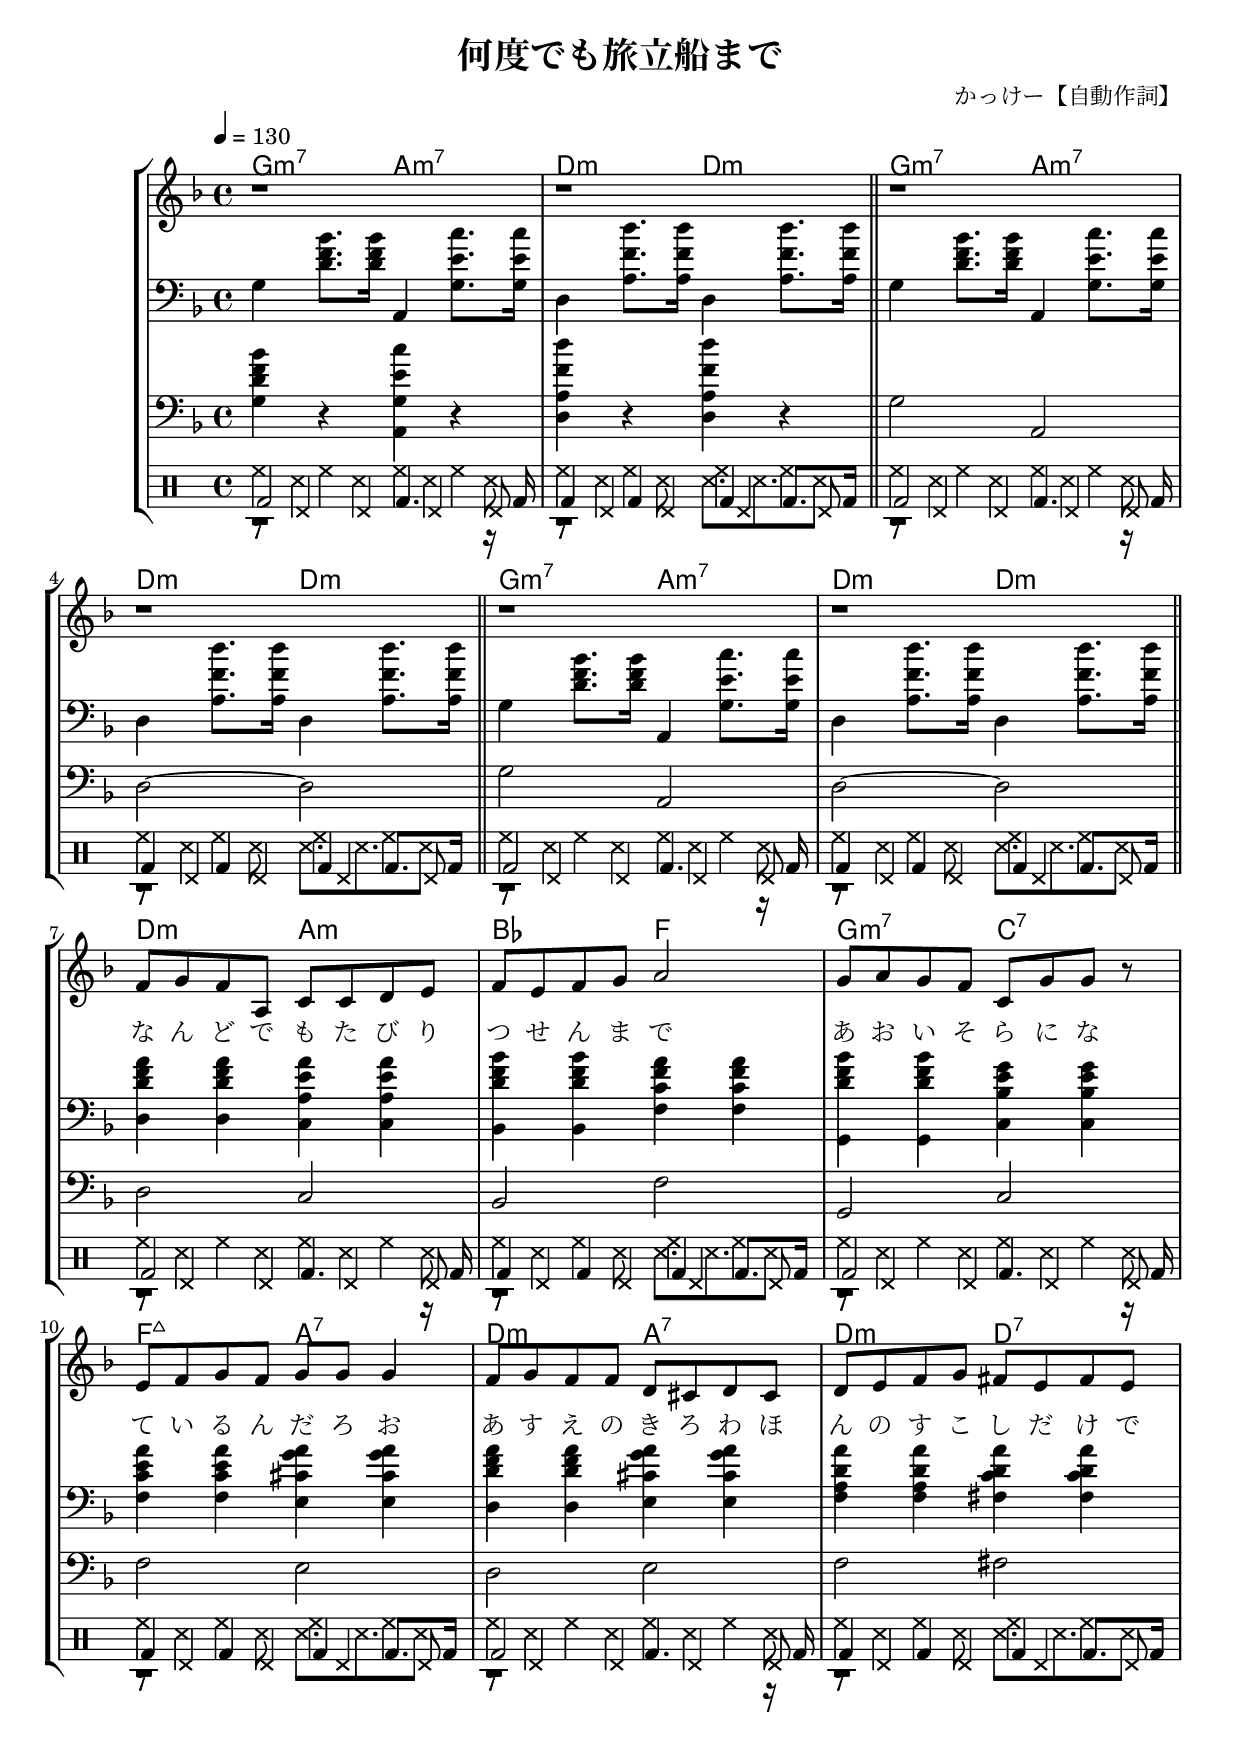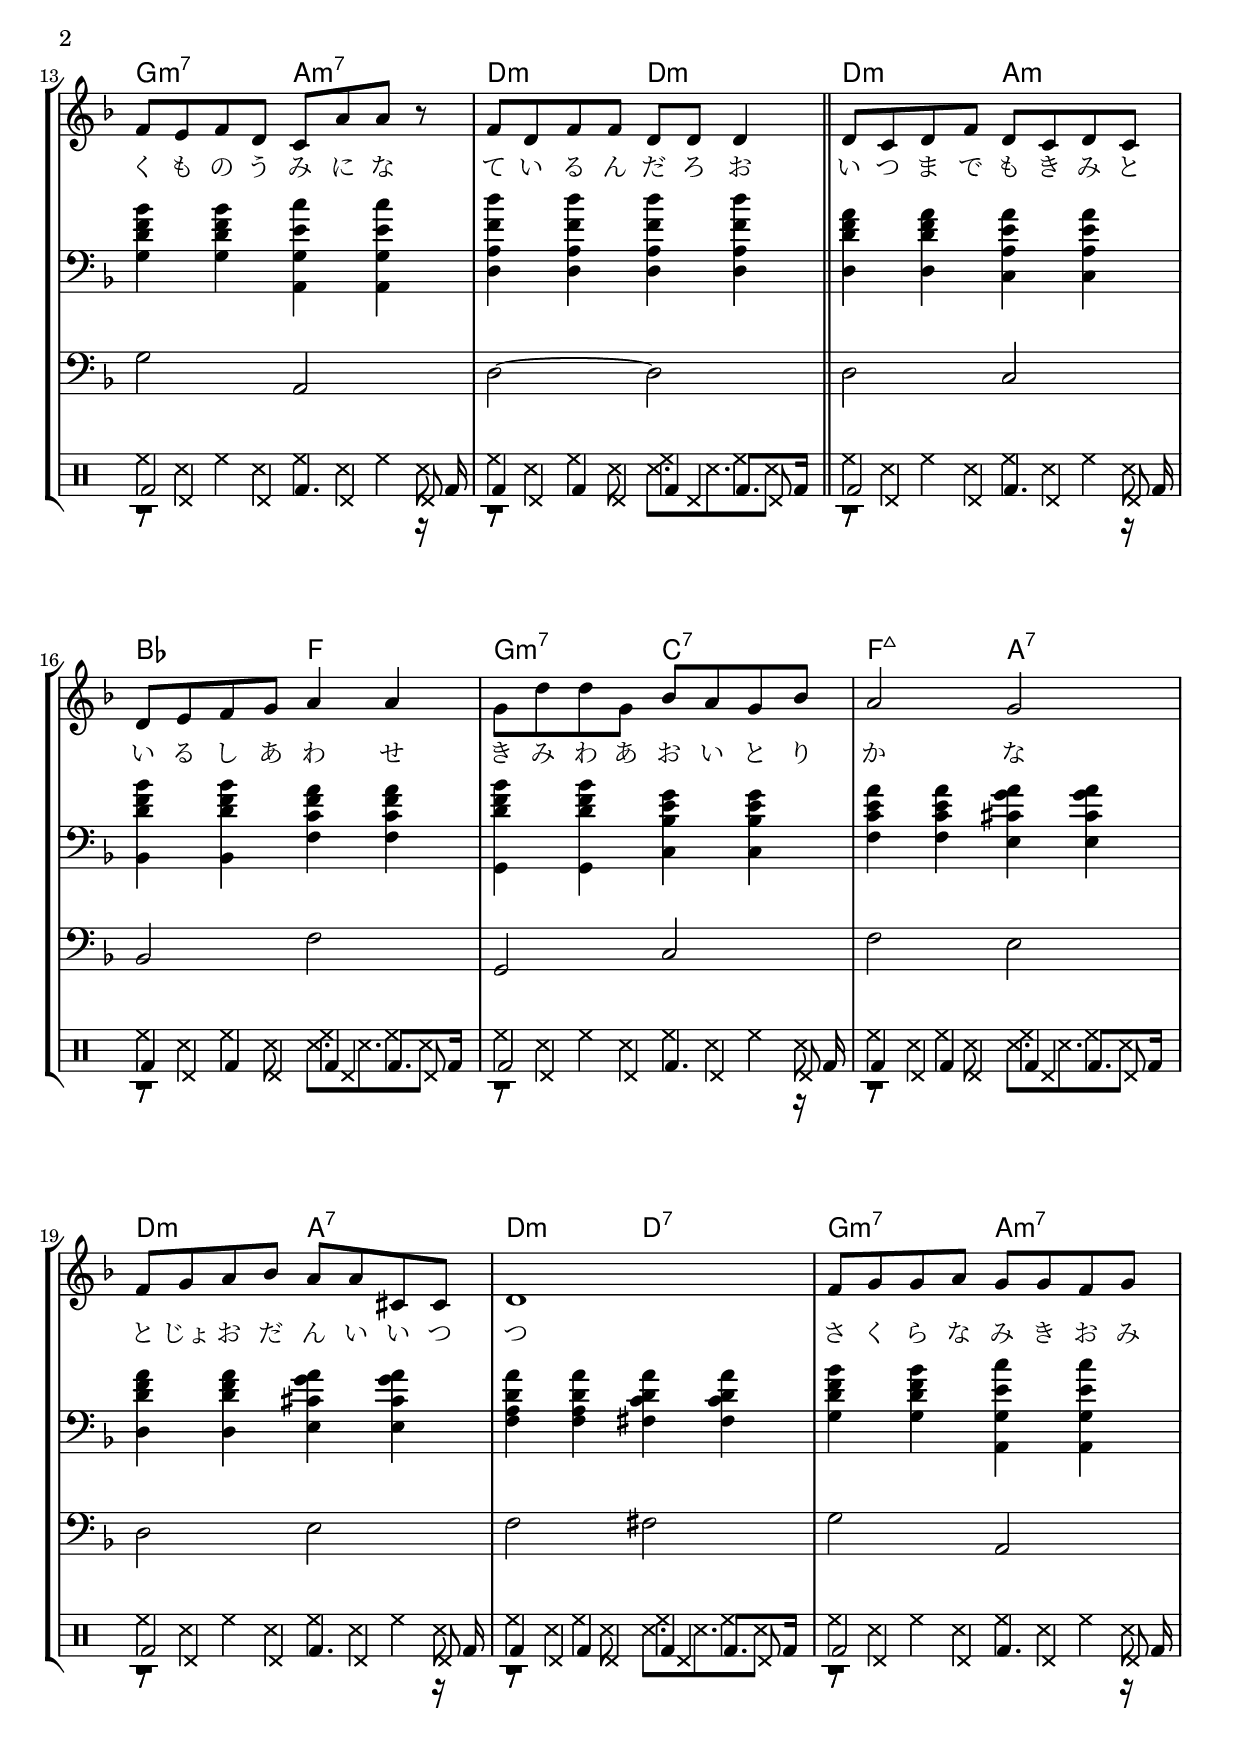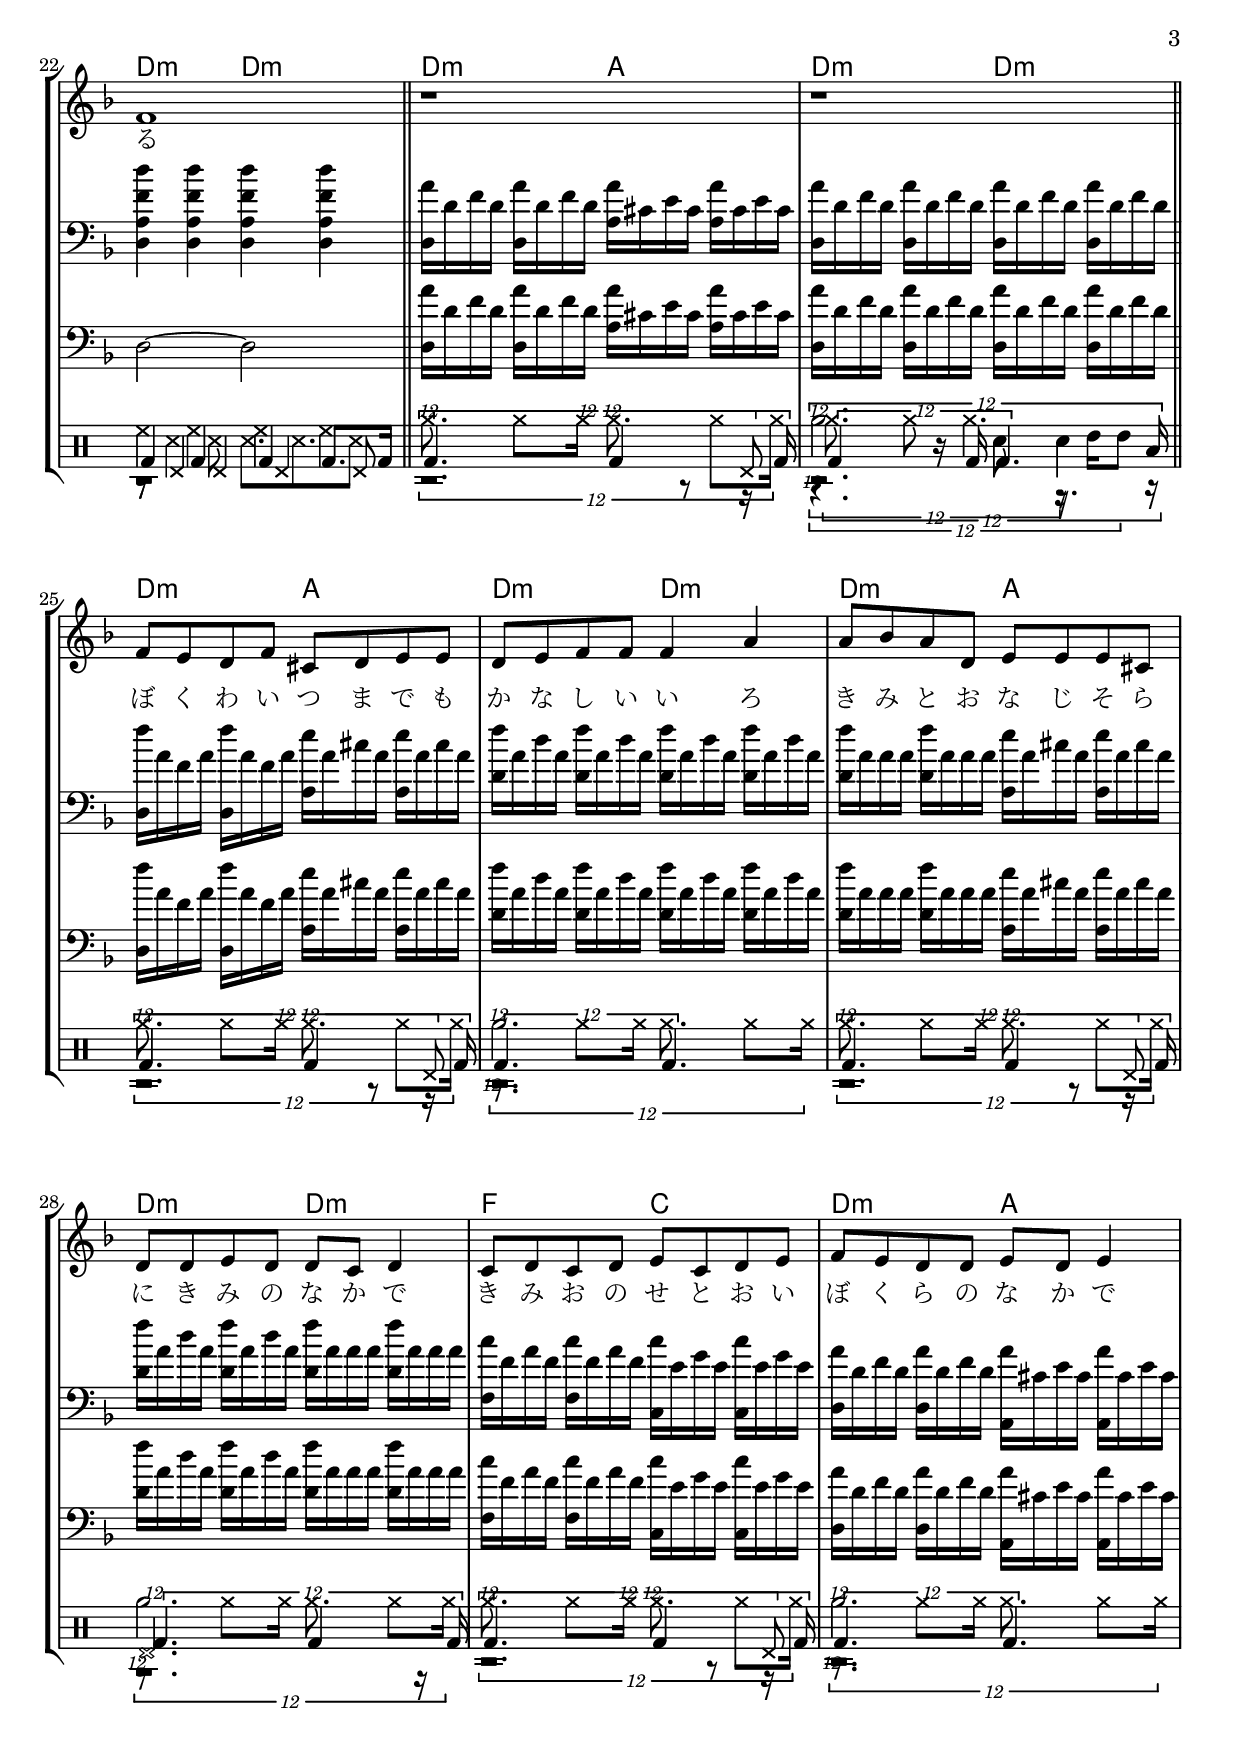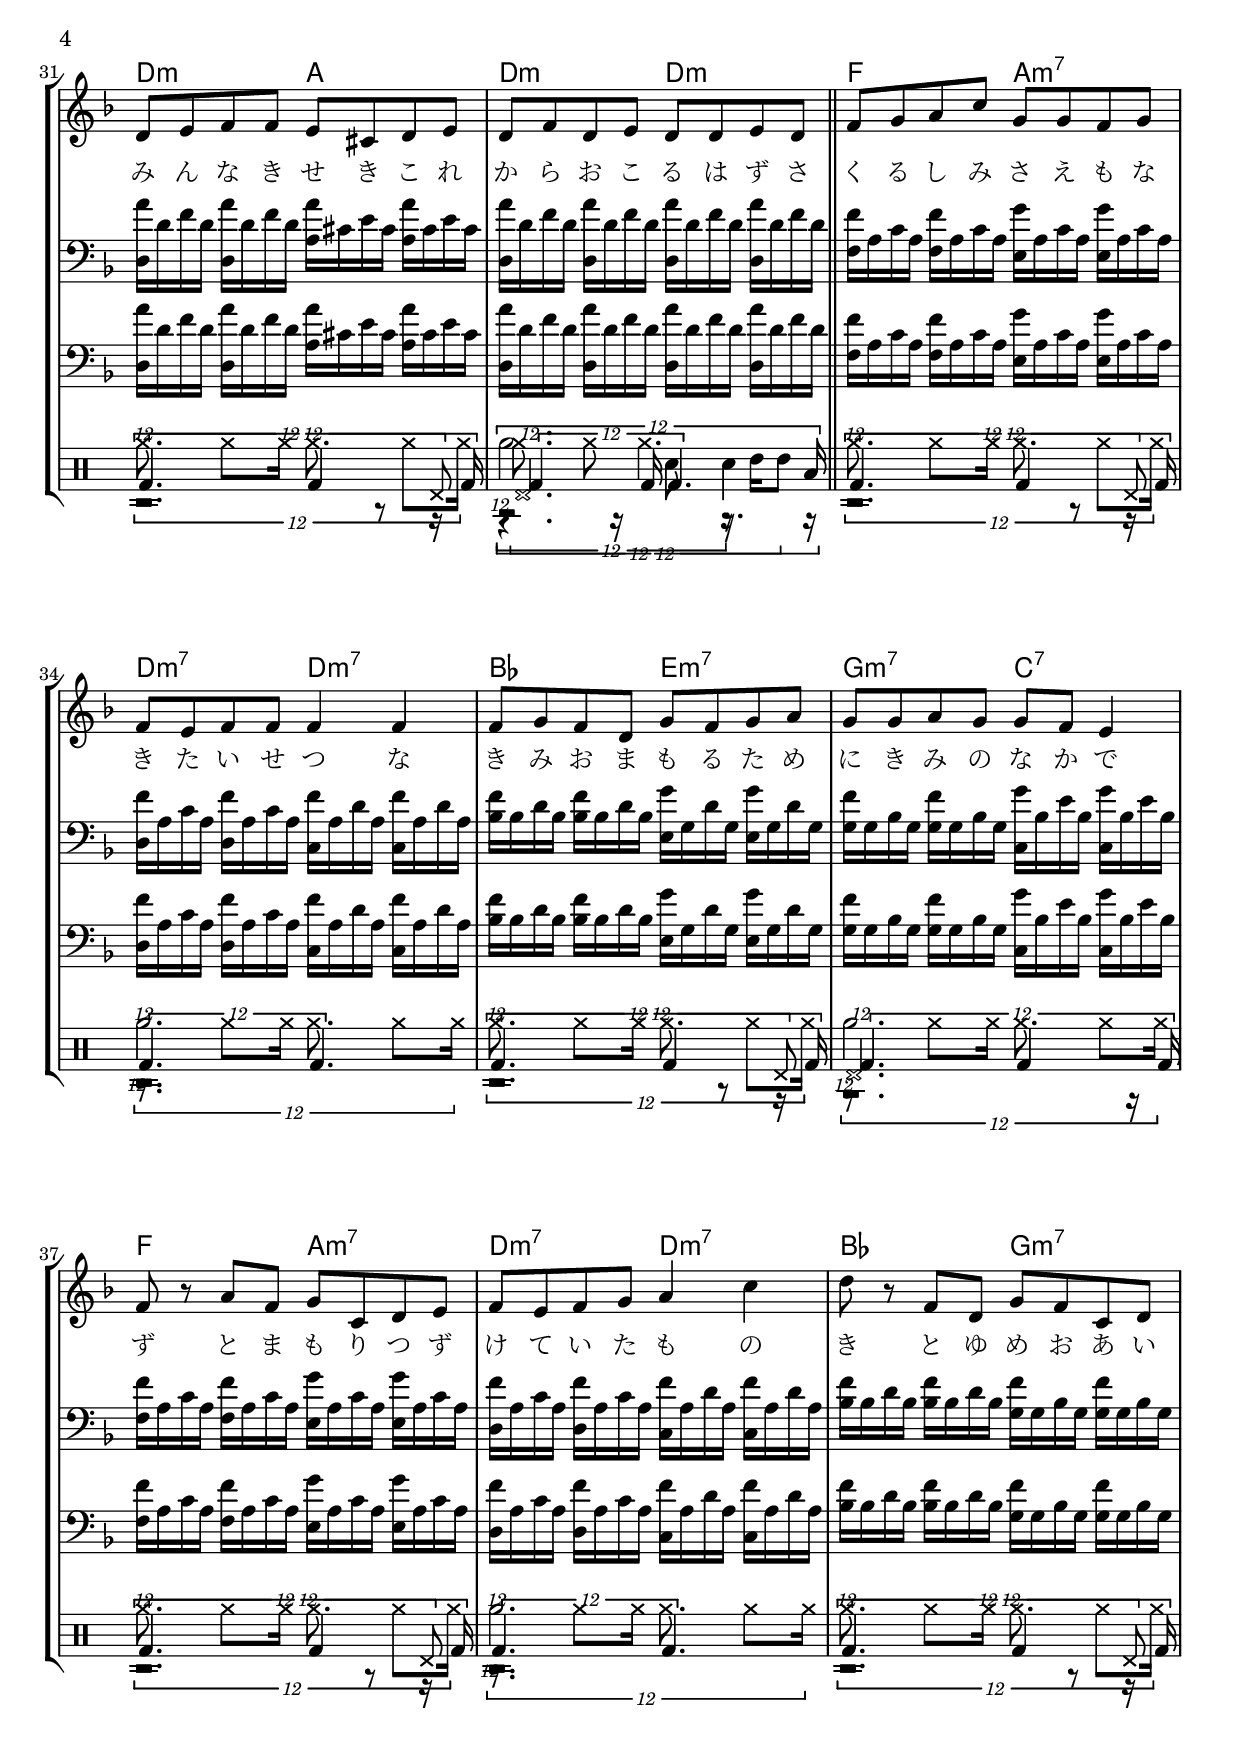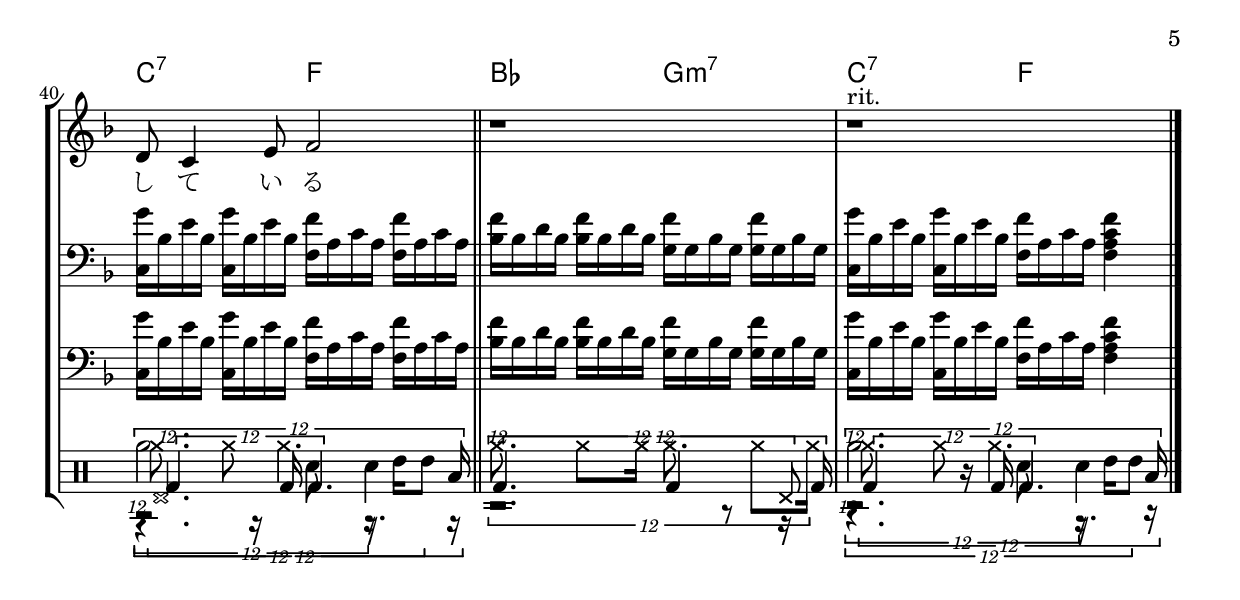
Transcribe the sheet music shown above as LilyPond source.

\version "2.12.1"

\header {
	title = \markup {何度でも旅立船まで}
	composer = \markup \center-column {かっけー【自動作詞】}
}

harmony = \chordmode {
	g2:min7 a:min7 d:m d:m 

	g:min7 a:min7 d:m d:m 

	g:min7 a:min7 d:m d:m 

	d:m a:m bes f g:min7 c:7 f:maj7 a:7 d:m a:7 d:m d:7 g:min7 a:min7 d:m d:m 

	d:m a:m bes f g:min7 c:7 f:maj7 a:7 d:m a:7 d:m d:7 g:min7 a:min7 d:m d:m 

	d:m a d:m d:m 

	d:m a d:m d:m d:m a d:m d:m f c d:m a d:m a d:m d:m 

	f a:min7 d:min7 d:min7 bes e:min7 g:min7 c:7 f a:min7 d:min7 d:min7 bes g:min7 c:7 f 

	bes g:min7 c:7 f 
}

melody = {
	\key f \major
	\tempo 4 = 130
	r1 | r1   
	r1 | r1   
	r1 | r1   
	\set Staff.midiInstrument = #"fss0.5"
	\set Staff.midiMinimumVolume = #0.7
	\set Staff.midiMaximumVolume = #0.9
	f'8  g'8  f'8  a8  c'8  c'8  d'8  e'8 
	f'8  e'8  f'8  g'8  a'2 
	g'8  a'8  g'8  f'8  c'8  g'8  g'8  r8 
	e'8  f'8  g'8  f'8  g'8  g'8  g'4 
	f'8  g'8  f'8  f'8  d'8  cis'8  d'8  cis'8 
	d'8  e'8  f'8  g'8  fis'8  e'8  fis'8  e'8 
	f'8  e'8  f'8  d'8  c'8  a'8  a'8  r8 
	f'8  d'8  f'8  f'8  d'8  d'8  d'4
	\set Staff.midiInstrument = #"fss0.5"
	\set Staff.midiMinimumVolume = #0.7
	\set Staff.midiMaximumVolume = #0.9
	d'8  c'8  d'8  f'8  d'8  c'8  d'8  c'8 
	d'8  e'8  f'8  g'8  a'4  a'4 
	g'8  d''8  d''8  g'8  bes'8  a'8  g'8  bes'8 
	a'2  g'2 
	f'8  g'8  a'8  bes'8  a'8  a'8  cis'8  cis'8 
	d'1 
	f'8  g'8  g'8  a'8  g'8  g'8  f'8  g'8 
	f'1
	r1 | r1   
	\set Staff.midiInstrument = #"fss0.5"
	\set Staff.midiMinimumVolume = #0.7
	\set Staff.midiMaximumVolume = #0.9
	f'8  e'8  d'8  f'8  cis'8  d'8  e'8  e'8 
	d'8  e'8  f'8  f'8  f'4  a'4 
	a'8  bes'8  a'8  d'8  e'8  e'8  e'8  cis'8 
	d'8  d'8  e'8  d'8  d'8  c'8  d'4 
	c'8  d'8  c'8  d'8  e'8  c'8  d'8  e'8 
	f'8  e'8  d'8  d'8  e'8  d'8  e'4 
	d'8  e'8  f'8  f'8  e'8  cis'8  d'8  e'8 
	d'8  f'8  d'8  e'8  d'8  d'8  e'8  d'8
	\set Staff.midiInstrument = #"fss0.5"
	\set Staff.midiMinimumVolume = #0.7
	\set Staff.midiMaximumVolume = #0.9
	f'8  g'8  a'8  c''8  g'8  g'8  f'8  g'8 
	f'8  e'8  f'8  f'8  f'4  f'4 
	f'8  g'8  f'8  d'8  g'8  f'8  g'8  a'8 
	g'8  g'8  a'8  g'8  g'8  f'8  e'4 
	f'8  r8  a'8  f'8  g'8  c'8  d'8  e'8 
	f'8  e'8  f'8  g'8  a'4  c''4 
	d''8  r8  f'8  d'8  g'8  f'8  c'8  d'8 
	d'8  c'4  e'8  f'2
	r1 | r1^"rit." \bar "|."
}

words = \lyricmode {
	
	
	
	な  ん  ど  で  も  た  び  り  つ  せ  ん  ま  で  あ  お  い  そ  ら  に  な  て  い  る  ん  だ  ろ  お  あ  す  え  の  き  ろ  わ  ほ  ん  の  す  こ  し  だ  け  で  く  も  の  う  み  に  な  て  い  る  ん  だ  ろ  お  
	い  つ  ま  で  も  き  み  と  い  る  し  あ  わ  せ  き  み  わ  あ  お  い  と  り  か  な  と  じょ  お  だ  ん  い  い  つ  つ  さ  く  ら  な  み  き  お  み  る  
	
	ぼ  く  わ  い  つ  ま  で  も  か  な  し  い  い  ろ  き  み  と  お  な  じ  そ  ら  に  き  み  の  な  か  で  き  み  お  の  せ  と  お  い  ぼ  く  ら  の  な  か  で  み  ん  な  き  せ  き  こ  れ  か  ら  お  こ  る  は  ず  さ  
	く  る  し  み  さ  え  も  な  き  た  い  せ  つ  な  き  み  お  ま  も  る  た  め  に  き  み  の  な  か  で  ず  と  ま  も  り  つ  ず  け  て  い  た  も  の  き  と  ゆ  め  お  あ  い  し  て  い  る  
	
}

tempochange = {
	\tempo 4 = 130
	r1 | r1 \bar "||"
	\tempo 4 = 130
	r1 | r1 \bar "||"
	\tempo 4 = 130
	r1 | r1 \bar "||"
	\tempo 4 = 130
	r1 | r1 | r1 | r1 | r1 | r1 | r1 | r1 \bar "||"
	\tempo 4 = 130
	r1 | r1 | r1 | r1 | r1 | r1 | r1 | r1 \bar "||"
	\tempo 4 = 130
	r1 | r1 \bar "||"
	\tempo 4 = 130
	r1 | r1 | r1 | r1 | r1 | r1 | r1 | r1 \bar "||"
	\tempo 4 = 130
	r1 | r1 | r1 | r1 | r1 | r1 | r1 | r1 \bar "||"
	\tempo 4 = 130
	r1 | \tempo 4 = 97 r2 \tempo 4 = 86 r2 \bar "|."
}

mainacc = {
	\clef bass
	\set Staff.midiInstrument = #"Electric Guitar (jazz)"
	\set Staff.midiMinimumVolume = #0.3
	\set Staff.midiMaximumVolume = #0.6
	\key f \major
	\tempo 4 = 130
	g4 <d' f' bes'>8. <d' f' bes'>16
	a,4 <g e' c''>8. <g e' c''>16
	d4 <a f' d''>8. <a f' d''>16
	d4 <a f' d''>8. <a f' d''>16
	\bar "||"

	\set Staff.midiInstrument = #"Electric Guitar (jazz)"
	\set Staff.midiMinimumVolume = #0.3
	\set Staff.midiMaximumVolume = #0.6
	g4 <d' f' bes'>8. <d' f' bes'>16
	a,4 <g e' c''>8. <g e' c''>16
	d4 <a f' d''>8. <a f' d''>16
	d4 <a f' d''>8. <a f' d''>16
	\bar "||"

	\set Staff.midiInstrument = #"Electric Guitar (jazz)"
	\set Staff.midiMinimumVolume = #0.3
	\set Staff.midiMaximumVolume = #0.6
	g4 <d' f' bes'>8. <d' f' bes'>16
	a,4 <g e' c''>8. <g e' c''>16
	d4 <a f' d''>8. <a f' d''>16
	d4 <a f' d''>8. <a f' d''>16
	\bar "||"

	\set Staff.midiInstrument = #"String Ensemble 1"
	\set Staff.midiMinimumVolume = #0.3
	\set Staff.midiMaximumVolume = #0.6
	<d d' f' a'>4 <d d' f' a'>4
	<c a e' a'>4 <c a e' a'>4
	<bes, d' f' bes'>4 <bes, d' f' bes'>4
	<f c' f' a'>4 <f c' f' a'>4
	<g, d' f' bes'>4 <g, d' f' bes'>4
	<c bes e' g'>4 <c bes e' g'>4
	<f c' e' a'>4 <f c' e' a'>4
	<e cis' g' a'>4 <e cis' g' a'>4
	<d d' f' a'>4 <d d' f' a'>4
	<e cis' g' a'>4 <e cis' g' a'>4
	<f a d' a'>4 <f a d' a'>4
	<fis c' d' a'>4 <fis c' d' a'>4
	<g d' f' bes'>4 <g d' f' bes'>4
	<a, g e' c''>4 <a, g e' c''>4
	<d a f' d''>4 <d a f' d''>4
	<d a f' d''>4 <d a f' d''>4
	\bar "||"

	\set Staff.midiInstrument = #"String Ensemble 1"
	\set Staff.midiMinimumVolume = #0.3
	\set Staff.midiMaximumVolume = #0.6
	<d d' f' a'>4 <d d' f' a'>4
	<c a e' a'>4 <c a e' a'>4
	<bes, d' f' bes'>4 <bes, d' f' bes'>4
	<f c' f' a'>4 <f c' f' a'>4
	<g, d' f' bes'>4 <g, d' f' bes'>4
	<c bes e' g'>4 <c bes e' g'>4
	<f c' e' a'>4 <f c' e' a'>4
	<e cis' g' a'>4 <e cis' g' a'>4
	<d d' f' a'>4 <d d' f' a'>4
	<e cis' g' a'>4 <e cis' g' a'>4
	<f a d' a'>4 <f a d' a'>4
	<fis c' d' a'>4 <fis c' d' a'>4
	<g d' f' bes'>4 <g d' f' bes'>4
	<a, g e' c''>4 <a, g e' c''>4
	<d a f' d''>4 <d a f' d''>4
	<d a f' d''>4 <d a f' d''>4
	\bar "||"

	\set Staff.midiInstrument = #"String Ensemble 1"
	\set Staff.midiMinimumVolume = #0.3
	\set Staff.midiMaximumVolume = #0.6
	<d a'>16 d' f' d' <d a'> d' f' d'
	<a a'>16 cis' e' cis' <a a'> cis' e' cis'
	<d a'>16 d' f' d' <d a'> d' f' d'
	<d a'>16 d' f' d' <d a'> d' f' d'
	\bar "||"

	\set Staff.midiInstrument = #"String Ensemble 1"
	\set Staff.midiMinimumVolume = #0.3
	\set Staff.midiMaximumVolume = #0.6
	<d f''>16 a' f' a' <d f''> a' f' a'
	<a e''>16 a' cis'' a' <a e''> a' cis'' a'
	<d' f''>16 a' d'' a' <d' f''> a' d'' a'
	<d' f''>16 a' d'' a' <d' f''> a' d'' a'
	<d' f''>16 a' a' a' <d' f''> a' a' a'
	<a e''>16 a' cis'' a' <a e''> a' cis'' a'
	<d' f''>16 a' d'' a' <d' f''> a' d'' a'
	<d' f''>16 a' a' a' <d' f''> a' a' a'
	<f c''>16 f' a' f' <f c''> f' a' f'
	<c c''>16 e' g' e' <c c''> e' g' e'
	<d a'>16 d' f' d' <d a'> d' f' d'
	<a, a'>16 cis' e' cis' <a, a'> cis' e' cis'
	<d a'>16 d' f' d' <d a'> d' f' d'
	<a a'>16 cis' e' cis' <a a'> cis' e' cis'
	<d a'>16 d' f' d' <d a'> d' f' d'
	<d a'>16 d' f' d' <d a'> d' f' d'
	\bar "||"

	\set Staff.midiInstrument = #"String Ensemble 1"
	\set Staff.midiMinimumVolume = #0.3
	\set Staff.midiMaximumVolume = #0.6
	<f f'>16 a c' a <f f'> a c' a
	<e g'>16 a c' a <e g'> a c' a
	<d f'>16 a c' a <d f'> a c' a
	<c f'>16 a d' a <c f'> a d' a
	<bes f'>16 bes d' bes <bes f'> bes d' bes
	<e g'>16 g d' g <e g'> g d' g
	<g f'>16 g bes g <g f'> g bes g
	<c g'>16 bes e' bes <c g'> bes e' bes
	<f f'>16 a c' a <f f'> a c' a
	<e g'>16 a c' a <e g'> a c' a
	<d f'>16 a c' a <d f'> a c' a
	<c f'>16 a d' a <c f'> a d' a
	<bes f'>16 bes d' bes <bes f'> bes d' bes
	<g f'>16 g bes g <g f'> g bes g
	<c g'>16 bes e' bes <c g'> bes e' bes
	<f f'>16 a c' a <f f'> a c' a
	\bar "||"

	\set Staff.midiInstrument = #"String Ensemble 1"
	\set Staff.midiMinimumVolume = #0.3
	\set Staff.midiMaximumVolume = #0.6
	<bes f'>16 bes d' bes <bes f'> bes d' bes
	<g f'>16 g bes g <g f'> g bes g
	<c g'>16 bes e' bes <c g'> bes e' bes
	<f f'>16 a c' a <f a c' f'>4
	\bar "|."
}

subacc = {
	\clef bass
	\set Staff.midiInstrument = #"Pizzicato Strings"
	\set Staff.midiMinimumVolume = #0.3
	\set Staff.midiMaximumVolume = #0.6
	\key f \major
	\tempo 4 = 130
	<g d' f' bes'>4 r4
	<a, g e' c''>4 r4
	<d a f' d''>4 r4
	<d a f' d''>4 r4
	\bar "||"

	\set Staff.midiInstrument = #"Pizzicato Strings"
	\set Staff.midiMinimumVolume = #0.3
	\set Staff.midiMaximumVolume = #0.6
	g2
	~a,2
	d2
	~d2
	\bar "||"

	\set Staff.midiInstrument = #"Pizzicato Strings"
	\set Staff.midiMinimumVolume = #0.3
	\set Staff.midiMaximumVolume = #0.6
	g2
	~a,2
	d2
	~d2
	\bar "||"

	\set Staff.midiInstrument = #"Pizzicato Strings"
	\set Staff.midiMinimumVolume = #0.3
	\set Staff.midiMaximumVolume = #0.6
	d2
	~c2
	bes,2
	~f2
	g,2
	~c2
	f2
	~e2
	d2
	~e2
	f2
	~fis2
	g2
	~a,2
	d2
	~d2
	\bar "||"

	\set Staff.midiInstrument = #"Pizzicato Strings"
	\set Staff.midiMinimumVolume = #0.3
	\set Staff.midiMaximumVolume = #0.6
	d2
	~c2
	bes,2
	~f2
	g,2
	~c2
	f2
	~e2
	d2
	~e2
	f2
	~fis2
	g2
	~a,2
	d2
	~d2
	\bar "||"

	\set Staff.midiInstrument = #"String Ensemble 2"
	\set Staff.midiMinimumVolume = #0.3
	\set Staff.midiMaximumVolume = #0.6
	<d a'>16 d' f' d' <d a'> d' f' d'
	<a a'>16 cis' e' cis' <a a'> cis' e' cis'
	<d a'>16 d' f' d' <d a'> d' f' d'
	<d a'>16 d' f' d' <d a'> d' f' d'
	\bar "||"

	\set Staff.midiInstrument = #"String Ensemble 2"
	\set Staff.midiMinimumVolume = #0.3
	\set Staff.midiMaximumVolume = #0.6
	<d f''>16 a' f' a' <d f''> a' f' a'
	<a e''>16 a' cis'' a' <a e''> a' cis'' a'
	<d' f''>16 a' d'' a' <d' f''> a' d'' a'
	<d' f''>16 a' d'' a' <d' f''> a' d'' a'
	<d' f''>16 a' a' a' <d' f''> a' a' a'
	<a e''>16 a' cis'' a' <a e''> a' cis'' a'
	<d' f''>16 a' d'' a' <d' f''> a' d'' a'
	<d' f''>16 a' a' a' <d' f''> a' a' a'
	<f c''>16 f' a' f' <f c''> f' a' f'
	<c c''>16 e' g' e' <c c''> e' g' e'
	<d a'>16 d' f' d' <d a'> d' f' d'
	<a, a'>16 cis' e' cis' <a, a'> cis' e' cis'
	<d a'>16 d' f' d' <d a'> d' f' d'
	<a a'>16 cis' e' cis' <a a'> cis' e' cis'
	<d a'>16 d' f' d' <d a'> d' f' d'
	<d a'>16 d' f' d' <d a'> d' f' d'
	\bar "||"

	\set Staff.midiInstrument = #"String Ensemble 2"
	\set Staff.midiMinimumVolume = #0.3
	\set Staff.midiMaximumVolume = #0.6
	<f f'>16 a c' a <f f'> a c' a
	<e g'>16 a c' a <e g'> a c' a
	<d f'>16 a c' a <d f'> a c' a
	<c f'>16 a d' a <c f'> a d' a
	<bes f'>16 bes d' bes <bes f'> bes d' bes
	<e g'>16 g d' g <e g'> g d' g
	<g f'>16 g bes g <g f'> g bes g
	<c g'>16 bes e' bes <c g'> bes e' bes
	<f f'>16 a c' a <f f'> a c' a
	<e g'>16 a c' a <e g'> a c' a
	<d f'>16 a c' a <d f'> a c' a
	<c f'>16 a d' a <c f'> a d' a
	<bes f'>16 bes d' bes <bes f'> bes d' bes
	<g f'>16 g bes g <g f'> g bes g
	<c g'>16 bes e' bes <c g'> bes e' bes
	<f f'>16 a c' a <f f'> a c' a
	\bar "||"

	\set Staff.midiInstrument = #"String Ensemble 2"
	\set Staff.midiMinimumVolume = #0.3
	\set Staff.midiMaximumVolume = #0.6
	<bes f'>16 bes d' bes <bes f'> bes d' bes
	<g f'>16 g bes g <g f'> g bes g
	<c g'>16 bes e' bes <c g'> bes e' bes
	<f f'>16 a c' a <f a c' f'>4
	\bar "|."
}

percA = {
	\drummode {
	hh4 hh4 hh4 hh4  |hh4 hh4 hh4 hh4  \bar "||"
	hh4 hh4 hh4 hh4  |hh4 hh4 hh4 hh4  \bar "||"
	hh4 hh4 hh4 hh4  |hh4 hh4 hh4 hh4  \bar "||"
	hh4 hh4 hh4 hh4  |hh4 hh4 hh4 hh4  |hh4 hh4 hh4 hh4  |hh4 hh4 hh4 hh4  |hh4 hh4 hh4 hh4  |hh4 hh4 hh4 hh4  |hh4 hh4 hh4 hh4  |hh4 hh4 hh4 hh4  \bar "||"
	hh4 hh4 hh4 hh4  |hh4 hh4 hh4 hh4  |hh4 hh4 hh4 hh4  |hh4 hh4 hh4 hh4  |hh4 hh4 hh4 hh4  |hh4 hh4 hh4 hh4  |hh4 hh4 hh4 hh4  |hh4 hh4 hh4 hh4  \bar "||"
	\times 16/12{ cymr8. cymr8 cymr16 cymr8. cymr8 cymr16 } |\times 16/12{ cymr8. cymr8 cymr4. r16 } \bar "||"
	\times 16/12{ cymr8. cymr8 cymr16 cymr8. cymr8 cymr16 } |\times 16/12{ r8. cymr8 cymr16 cymr8. cymr8 cymr16 } |\times 16/12{ cymr8. cymr8 cymr16 cymr8. cymr8 cymr16 } |\times 16/12{ r8. cymr8 cymr16 cymr8. cymr8 cymr16 } |\times 16/12{ cymr8. cymr8 cymr16 cymr8. cymr8 cymr16 } |\times 16/12{ r8. cymr8 cymr16 cymr8. cymr8 cymr16 } |\times 16/12{ cymr8. cymr8 cymr16 cymr8. cymr8 cymr16 } |\times 16/12{ cymr8. cymr8 cymr4. r16 } \bar "||"
	\times 16/12{ cymr8. cymr8 cymr16 cymr8. cymr8 cymr16 } |\times 16/12{ r8. cymr8 cymr16 cymr8. cymr8 cymr16 } |\times 16/12{ cymr8. cymr8 cymr16 cymr8. cymr8 cymr16 } |\times 16/12{ r8. cymr8 cymr16 cymr8. cymr8 cymr16 } |\times 16/12{ cymr8. cymr8 cymr16 cymr8. cymr8 cymr16 } |\times 16/12{ r8. cymr8 cymr16 cymr8. cymr8 cymr16 } |\times 16/12{ cymr8. cymr8 cymr16 cymr8. cymr8 cymr16 } |\times 16/12{ cymr8. cymr8 cymr4. r16 } \bar "||"
	\times 16/12{ cymr8. cymr8 cymr16 cymr8. cymr8 cymr16 } |\times 16/12{ cymr8. cymr8 cymr4. r16 } \bar "|."
	}
}

percB = {
	\drummode {
	r8 ss4 ss4 ss4 ss8  |r8 ss4 ss8 ss8. ss8. ss8  \bar "||"
	r8 ss4 ss4 ss4 ss8  |r8 ss4 ss8 ss8. ss8. ss8  \bar "||"
	r8 ss4 ss4 ss4 ss8  |r8 ss4 ss8 ss8. ss8. ss8  \bar "||"
	r8 ss4 ss4 ss4 ss8  |r8 ss4 ss8 ss8. ss8. ss8  |r8 ss4 ss4 ss4 ss8  |r8 ss4 ss8 ss8. ss8. ss8  |r8 ss4 ss4 ss4 ss8  |r8 ss4 ss8 ss8. ss8. ss8  |r8 ss4 ss4 ss4 ss8  |r8 ss4 ss8 ss8. ss8. ss8  \bar "||"
	r8 ss4 ss4 ss4 ss8  |r8 ss4 ss8 ss8. ss8. ss8  |r8 ss4 ss4 ss4 ss8  |r8 ss4 ss8 ss8. ss8. ss8  |r8 ss4 ss4 ss4 ss8  |r8 ss4 ss8 ss8. ss8. ss8  |r8 ss4 ss4 ss4 ss8  |r8 ss4 ss8 ss8. ss8. ss8  \bar "||"
	\times 16/12{ r2 r8 hhp8 } |\times 16/12{ r2. } \bar "||"
	\times 16/12{ r2 r8 hhp8 } |\times 16/12{ r2. } |\times 16/12{ r2 r8 hhp8 } |\times 16/12{ hhp2. } |\times 16/12{ r2 r8 hhp8 } |\times 16/12{ r2. } |\times 16/12{ r2 r8 hhp8 } |\times 16/12{ hhp2. } \bar "||"
	\times 16/12{ r2 r8 hhp8 } |\times 16/12{ r2. } |\times 16/12{ r2 r8 hhp8 } |\times 16/12{ hhp2. } |\times 16/12{ r2 r8 hhp8 } |\times 16/12{ r2. } |\times 16/12{ r2 r8 hhp8 } |\times 16/12{ hhp2. } \bar "||"
	\times 16/12{ r2 r8 hhp8 } |\times 16/12{ r2. } \bar "|."
	}
}

percC = {
	\drummode {
	r8 hhp4 hhp4 hhp4 hhp8  |r8 hhp4 hhp4 hhp4 hhp8  \bar "||"
	r8 hhp4 hhp4 hhp4 hhp8  |r8 hhp4 hhp4 hhp4 hhp8  \bar "||"
	r8 hhp4 hhp4 hhp4 hhp8  |r8 hhp4 hhp4 hhp4 hhp8  \bar "||"
	r8 hhp4 hhp4 hhp4 hhp8  |r8 hhp4 hhp4 hhp4 hhp8  |r8 hhp4 hhp4 hhp4 hhp8  |r8 hhp4 hhp4 hhp4 hhp8  |r8 hhp4 hhp4 hhp4 hhp8  |r8 hhp4 hhp4 hhp4 hhp8  |r8 hhp4 hhp4 hhp4 hhp8  |r8 hhp4 hhp4 hhp4 hhp8  \bar "||"
	r8 hhp4 hhp4 hhp4 hhp8  |r8 hhp4 hhp4 hhp4 hhp8  |r8 hhp4 hhp4 hhp4 hhp8  |r8 hhp4 hhp4 hhp4 hhp8  |r8 hhp4 hhp4 hhp4 hhp8  |r8 hhp4 hhp4 hhp4 hhp8  |r8 hhp4 hhp4 hhp4 hhp8  |r8 hhp4 hhp4 hhp4 hhp8  \bar "||"
	\times 16/12{ bd4. bd4 r16 bd16 } |\times 16/12{ bd4 r16 bd16 bd4. } \bar "||"
	\times 16/12{ bd4. bd4 r16 bd16 } |\times 16/12{ bd4. bd4. } |\times 16/12{ bd4. bd4 r16 bd16 } |\times 16/12{ bd4. bd4 r16 bd16 } |\times 16/12{ bd4. bd4 r16 bd16 } |\times 16/12{ bd4. bd4. } |\times 16/12{ bd4. bd4 r16 bd16 } |\times 16/12{ bd4 r16 bd16 bd4. } \bar "||"
	\times 16/12{ bd4. bd4 r16 bd16 } |\times 16/12{ bd4. bd4. } |\times 16/12{ bd4. bd4 r16 bd16 } |\times 16/12{ bd4. bd4 r16 bd16 } |\times 16/12{ bd4. bd4 r16 bd16 } |\times 16/12{ bd4. bd4. } |\times 16/12{ bd4. bd4 r16 bd16 } |\times 16/12{ bd4 r16 bd16 bd4. } \bar "||"
	\times 16/12{ bd4. bd4 r16 bd16 } |\times 16/12{ bd4 r16 bd16 bd4. } \bar "|."
	}
}

percD = {
	\drummode {
	bd2 bd4. r16 bd16  |bd4 bd4 bd4 bd8. bd16  \bar "||"
	bd2 bd4. r16 bd16  |bd4 bd4 bd4 bd8. bd16  \bar "||"
	bd2 bd4. r16 bd16  |bd4 bd4 bd4 bd8. bd16  \bar "||"
	bd2 bd4. r16 bd16  |bd4 bd4 bd4 bd8. bd16  |bd2 bd4. r16 bd16  |bd4 bd4 bd4 bd8. bd16  |bd2 bd4. r16 bd16  |bd4 bd4 bd4 bd8. bd16  |bd2 bd4. r16 bd16  |bd4 bd4 bd4 bd8. bd16  \bar "||"
	bd2 bd4. r16 bd16  |bd4 bd4 bd4 bd8. bd16  |bd2 bd4. r16 bd16  |bd4 bd4 bd4 bd8. bd16  |bd2 bd4. r16 bd16  |bd4 bd4 bd4 bd8. bd16  |bd2 bd4. r16 bd16  |bd4 bd4 bd4 bd8. bd16  \bar "||"
	\times 16/12{ r2. } |\times 16/12{ rb2. } \bar "||"
	\times 16/12{ r2. } |\times 16/12{ rb2. } |\times 16/12{ r2. } |\times 16/12{ rb2. } |\times 16/12{ r2. } |\times 16/12{ rb2. } |\times 16/12{ r2. } |\times 16/12{ rb2. } \bar "||"
	\times 16/12{ r2. } |\times 16/12{ rb2. } |\times 16/12{ r2. } |\times 16/12{ rb2. } |\times 16/12{ r2. } |\times 16/12{ rb2. } |\times 16/12{ r2. } |\times 16/12{ rb2. } \bar "||"
	\times 16/12{ r2. } |\times 16/12{ rb2. } \bar "|."
	}
}

percE = {
	\drummode {
	r1 | r1 \bar "||"
	r1 | r1 \bar "||"
	r1 | r1 \bar "||"
	r1 | r1 | r1 | r1 | r1 | r1 | r1 | r1 \bar "||"
	r1 | r1 | r1 | r1 | r1 | r1 | r1 | r1 \bar "||"
	r1 |\times 16/12{ r4. sn8 sn4 } \bar "||"
	r1 |r1 |r1 |r1 |r1 |r1 |r1 |\times 16/12{ r4. sn8 sn4 } \bar "||"
	r1 |r1 |r1 |r1 |r1 |r1 |r1 |\times 16/12{ r4. sn8 sn4 } \bar "||"
	r1 |\times 16/12{ r4. sn8 sn4 } \bar "|."
	}
}

percF = {
	\drummode {
	r1 | r1 \bar "||"
	r1 | r1 \bar "||"
	r1 | r1 \bar "||"
	r1 | r1 | r1 | r1 | r1 | r1 | r1 | r1 \bar "||"
	r1 | r1 | r1 | r1 | r1 | r1 | r1 | r1 \bar "||"
	r1 |\times 16/12{ r2 r16 tommh16 tommh8 } \bar "||"
	r1 |r1 |r1 |r1 |r1 |r1 |r1 |\times 16/12{ r2 r16 tommh16 tommh8 } \bar "||"
	r1 |r1 |r1 |r1 |r1 |r1 |r1 |\times 16/12{ r2 r16 tommh16 tommh8 } \bar "||"
	r1 |\times 16/12{ r2 r16 tommh16 tommh8 } \bar "|."
	}
}

percG = {
	\drummode {
	r1 | r1 \bar "||"
	r1 | r1 \bar "||"
	r1 | r1 \bar "||"
	r1 | r1 | r1 | r1 | r1 | r1 | r1 | r1 \bar "||"
	r1 | r1 | r1 | r1 | r1 | r1 | r1 | r1 \bar "||"
	r1 |\times 16/12{ r2 r8. toml16 } \bar "||"
	r1 |r1 |r1 |r1 |r1 |r1 |r1 |\times 16/12{ r2 r8. toml16 } \bar "||"
	r1 |r1 |r1 |r1 |r1 |r1 |r1 |\times 16/12{ r2 r8. toml16 } \bar "||"
	r1 |\times 16/12{ r2 r8. toml16 } \bar "|."
	}
}

\score {
	<<
		\new StaffGroup <<
			\new ChordNames {\harmony}
			\new Voice = "melody" {\melody}
			\new Lyrics \lyricsto "melody" \words
			\new Staff = "mainacc" {\mainacc}
			\new Staff = "subacc" {\subacc}
			\new DrumStaff <<
				\new DrumVoice {\percA}
				\new DrumVoice {\percB}
				\new DrumVoice {\percC}
				\new DrumVoice {\percD}
				\new DrumVoice {\percE}
				\new DrumVoice {\percF}
				\new DrumVoice {\percG}
			>>
		>>
	>>
	\layout { }
}
